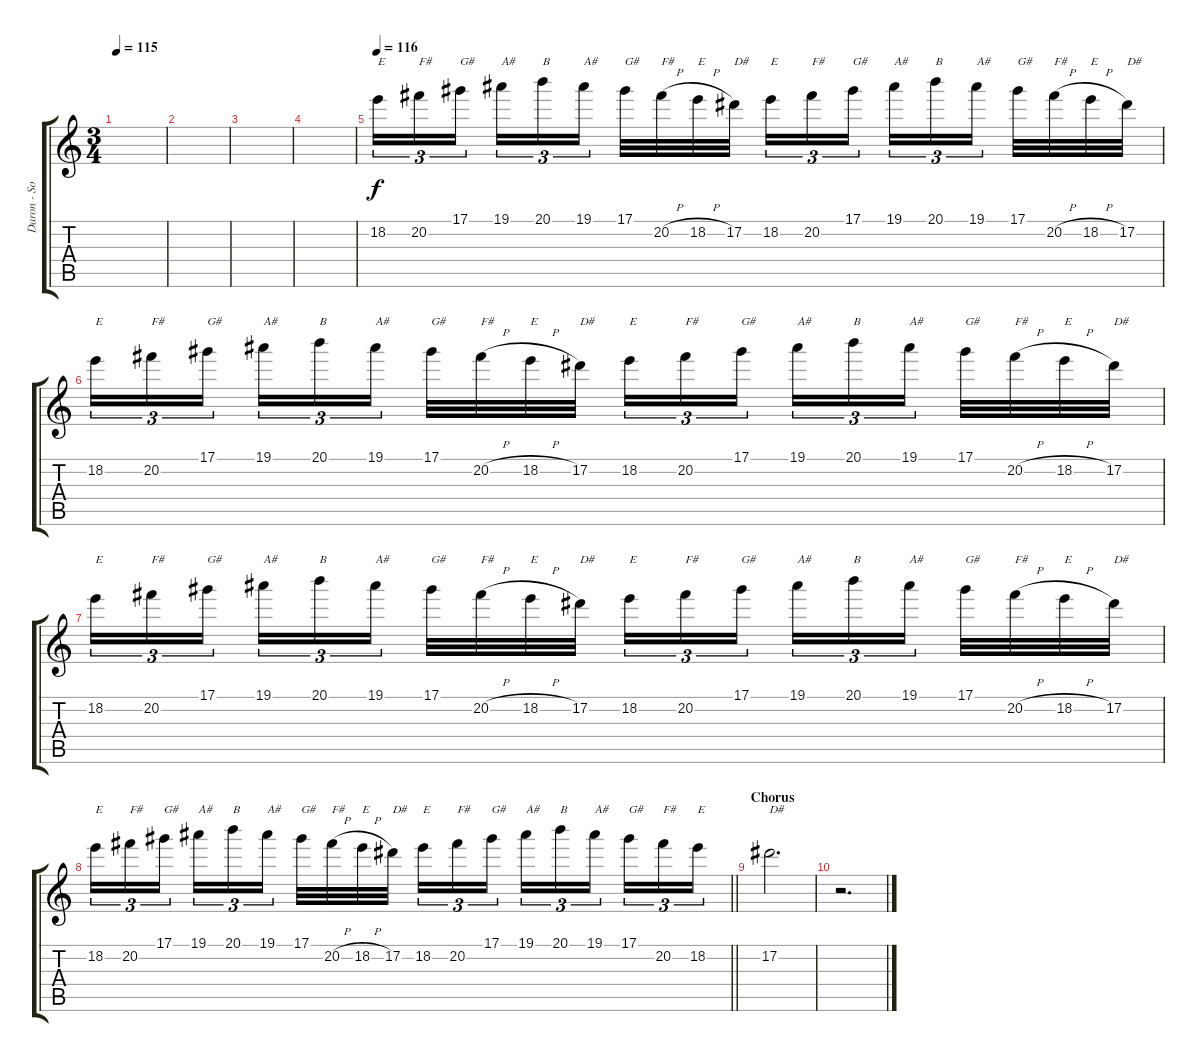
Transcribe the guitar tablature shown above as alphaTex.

\track ("Daron - Solo Guitar 5" "Daron - So") {instrument electricguitarclean}
\staff {score tabs}
\tuning (Eb4 Bb3 Gb3 Db3 Ab2 Db2) {hide}
\ts (3 4)
\tempo 115
\clef g2
\ks c
|
|
|
|
\tempo 116
18.2.16{tu (3 2) txt "E"} 20.2.16{tu (3 2) txt "F#"} 17.1.16{tu (3 2) txt "G#" beam splitsecondary} 19.1.16{tu (3 2) txt "A#"} 20.1.16{tu (3 2) txt "B"} 19.1.16{tu (3 2) txt "A#"} 17.1.32{txt "G#"} 20.2{h}.32{txt "F#"} 18.2{h}.32{txt "E"} 17.2.32{txt "D#" beam splitsecondary} 18.2.16{tu (3 2) txt "E"} 20.2.16{tu (3 2) txt "F#"} 17.1.16{tu (3 2) txt "G#"} 19.1.16{tu (3 2) txt "A#"} 20.1.16{tu (3 2) txt "B"} 19.1.16{tu (3 2) txt "A#" beam splitsecondary} 17.1.32{txt "G#"} 20.2{h}.32{txt "F#"} 18.2{h}.32{txt "E"} 17.2.32{txt "D#"} |
18.2.16{tu (3 2) txt "E"} 20.2.16{tu (3 2) txt "F#"} 17.1.16{tu (3 2) txt "G#" beam splitsecondary} 19.1.16{tu (3 2) txt "A#"} 20.1.16{tu (3 2) txt "B"} 19.1.16{tu (3 2) txt "A#"} 17.1.32{txt "G#"} 20.2{h}.32{txt "F#"} 18.2{h}.32{txt "E"} 17.2.32{txt "D#" beam splitsecondary} 18.2.16{tu (3 2) txt "E"} 20.2.16{tu (3 2) txt "F#"} 17.1.16{tu (3 2) txt "G#"} 19.1.16{tu (3 2) txt "A#"} 20.1.16{tu (3 2) txt "B"} 19.1.16{tu (3 2) txt "A#" beam splitsecondary} 17.1.32{txt "G#"} 20.2{h}.32{txt "F#"} 18.2{h}.32{txt "E"} 17.2.32{txt "D#"} |
18.2.16{tu (3 2) txt "E"} 20.2.16{tu (3 2) txt "F#"} 17.1.16{tu (3 2) txt "G#" beam splitsecondary} 19.1.16{tu (3 2) txt "A#"} 20.1.16{tu (3 2) txt "B"} 19.1.16{tu (3 2) txt "A#"} 17.1.32{txt "G#"} 20.2{h}.32{txt "F#"} 18.2{h}.32{txt "E"} 17.2.32{txt "D#" beam splitsecondary} 18.2.16{tu (3 2) txt "E"} 20.2.16{tu (3 2) txt "F#"} 17.1.16{tu (3 2) txt "G#"} 19.1.16{tu (3 2) txt "A#"} 20.1.16{tu (3 2) txt "B"} 19.1.16{tu (3 2) txt "A#" beam splitsecondary} 17.1.32{txt "G#"} 20.2{h}.32{txt "F#"} 18.2{h}.32{txt "E"} 17.2.32{txt "D#"} |
\barLineRight lightlight
18.2.16{tu (3 2) txt "E"} 20.2.16{tu (3 2) txt "F#"} 17.1.16{tu (3 2) txt "G#" beam splitsecondary} 19.1.16{tu (3 2) txt "A#"} 20.1.16{tu (3 2) txt "B"} 19.1.16{tu (3 2) txt "A#"} 17.1.32{txt "G#"} 20.2{h}.32{txt "F#"} 18.2{h}.32{txt "E"} 17.2.32{txt "D#" beam splitsecondary} 18.2.16{tu (3 2) txt "E"} 20.2.16{tu (3 2) txt "F#"} 17.1.16{tu (3 2) txt "G#"} 19.1.16{tu (3 2) txt "A#"} 20.1.16{tu (3 2) txt "B"} 19.1.16{tu (3 2) txt "A#" beam splitsecondary} 17.1.16{tu (3 2) txt "G#"} 20.2.16{tu (3 2) txt "F#"} 18.2.16{tu (3 2) txt "E"} |
\section ("" "Chorus")
17.2.2{d txt "D#"} |
r.2{d}
